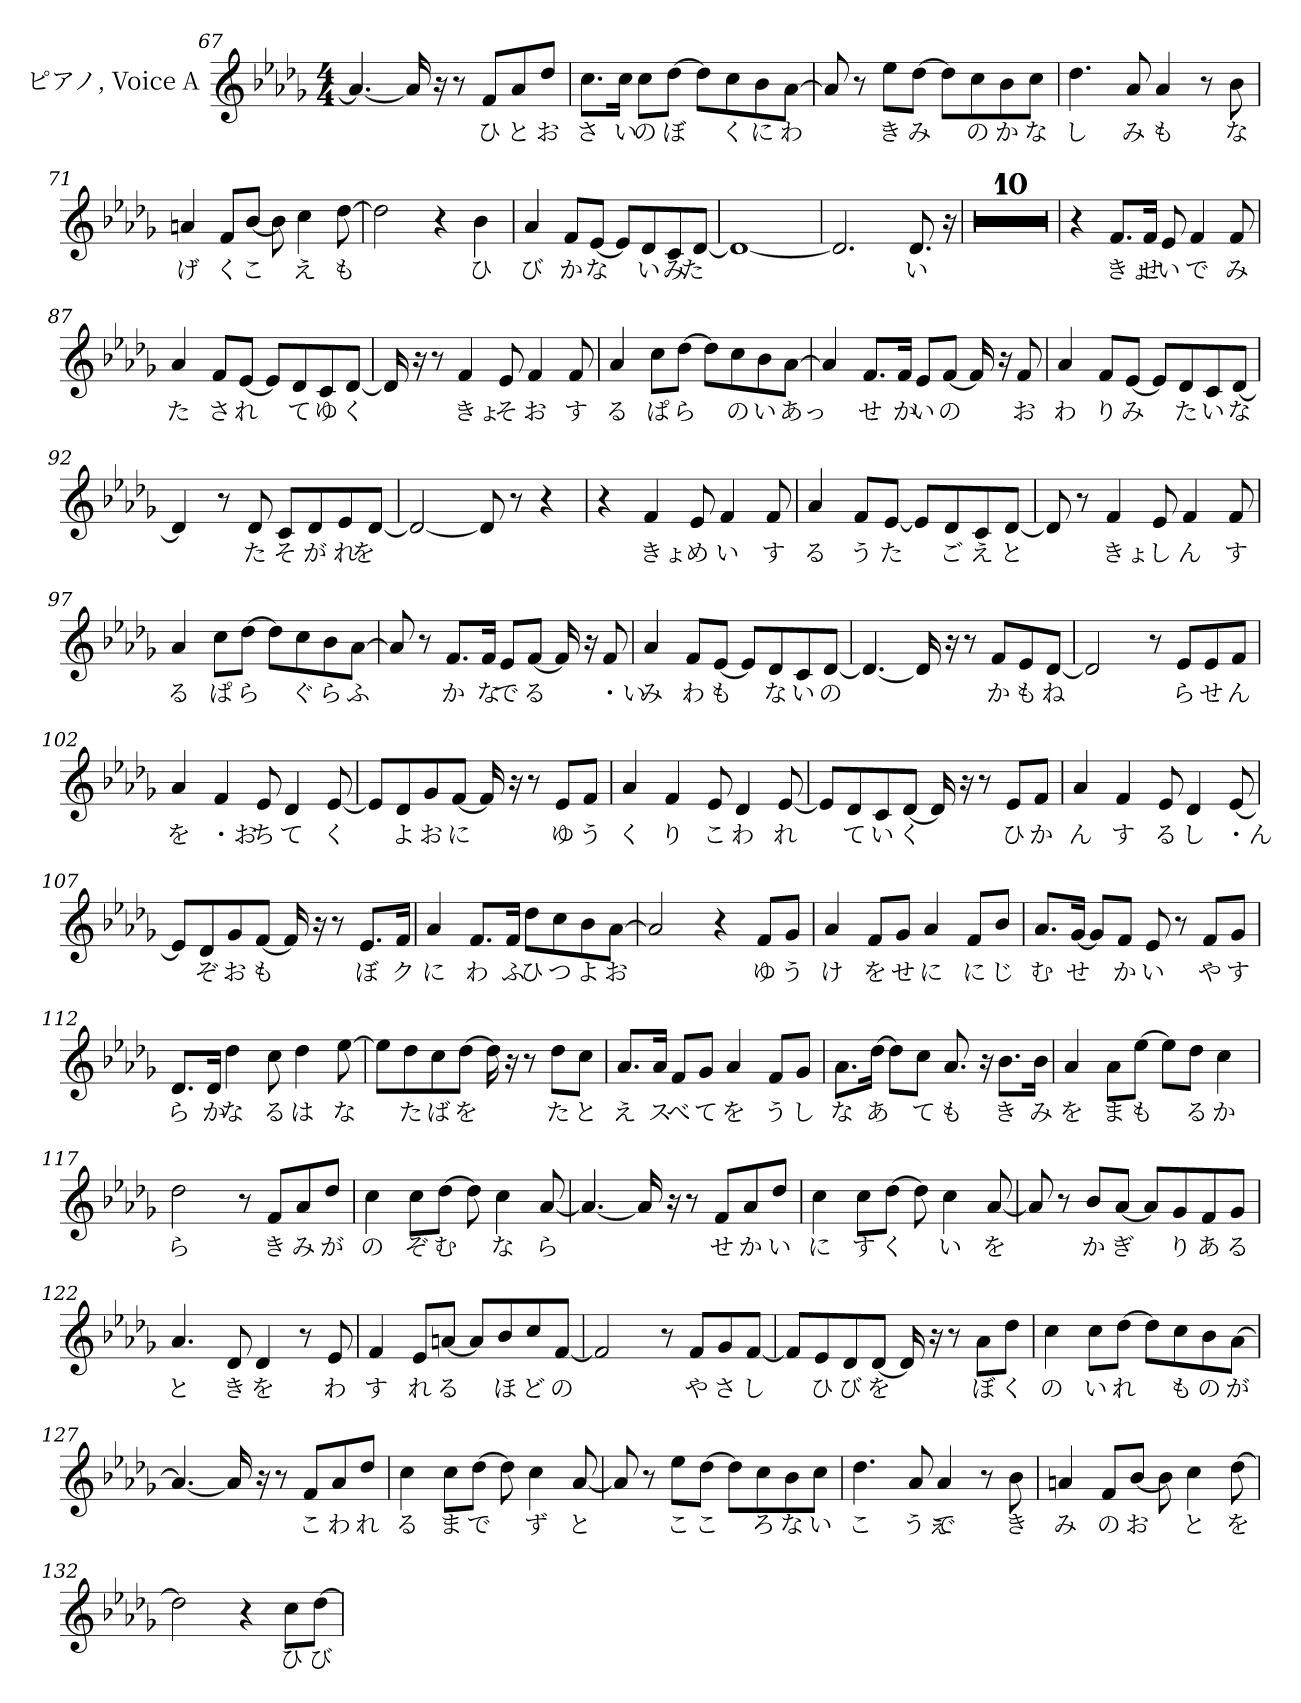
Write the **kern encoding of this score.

**kern	**text
*part1	*part1
*staff1	*staff1
*I"ピアノ, Voice A	*
*clefG2	*
*k[b-e-a-d-g-]	*
*M4/4	*
=67	=67
4.a-/_	.
16a-/]	.
16r	.
8r	.
!	!LO:LY:b
8f/L	ひ
!	!LO:LY:b
8a-/	と
!	!LO:LY:b
8dd-/J	お
=68	=68
!	!LO:LY:b
8.cc\L	さ
!	!LO:LY:b
16cc\Jk	い
!	!LO:LY:b
8cc\L	の
!	!LO:LY:b
[8dd-\J	ぼ
8dd-\L]	.
!	!LO:LY:b
8cc\	く
!	!LO:LY:b
8b-\	に
!	!LO:LY:b
[8a-\J	わ
!!LO:PB:g=z
=69	=69
8a-/]	.
8r	.
!	!LO:LY:b
8ee-\L	き
!	!LO:LY:b
[8dd-\J	み
8dd-\L]	.
!	!LO:LY:b
8cc\	の
!	!LO:LY:b
8b-\	か
!	!LO:LY:b
8cc\J	な
=70	=70
!	!LO:LY:b
4.dd-\	し
!	!LO:LY:b
8a-/	み
!	!LO:LY:b
4a-/	も
8r	.
!	!LO:LY:b
8b-\	な
=71	=71
!	!LO:LY:b
4an/	げ
!	!LO:LY:b
8f/L	く
!	!LO:LY:b
[8b-/J	こ
8b-\]	.
!	!LO:LY:b
4cc\	え
!	!LO:LY:b
[8dd-\	も
=72	=72
2dd-\]	.
4r	.
!	!LO:LY:b
4b-\	ひ
=73	=73
!	!LO:LY:b
4a-/	び
!	!LO:LY:b
8f/L	か
!	!LO:LY:b
[8e-/J	な
8e-/L]	.
!	!LO:LY:b
8d-/	い
!	!LO:LY:b
8c/	み
!	!LO:LY:b
[8d-/J	た
=74	=74
1d-_	.
!!LO:LB:g=z
=75	=75
2.d-/]	.
!	!LO:LY:b
8.d-/	い
16r	.
=76	=76
1r	.
=77	=77
1r	.
=78	=78
1r	.
=79	=79
1r	.
=80	=80
1r	.
=81	=81
1r	.
=82	=82
1r	.
=83	=83
1r	.
=84	=84
1r	.
=85	=85
1r	.
=86	=86
4r	.
!	!LO:LY:b
8.f/L	きょ
!	!LO:LY:b
16f/Jk	せ
!	!LO:LY:b
8e-/	い
!	!LO:LY:b
4f/	で
!	!LO:LY:b
8f/	み
!!LO:LB:g=z
=87	=87
!	!LO:LY:b
4a-/	た
!	!LO:LY:b
8f/L	さ
!	!LO:LY:b
[8e-/J	れ
8e-/L]	.
!	!LO:LY:b
8d-/	て
!	!LO:LY:b
8c/	ゆ
!	!LO:LY:b
[8d-/J	く
=88	=88
16d-/]	.
16r	.
8r	.
!	!LO:LY:b
4f/	きょ
!	!LO:LY:b
8e-/	そ
!	!LO:LY:b
4f/	お
!	!LO:LY:b
8f/	す
=89	=89
!	!LO:LY:b
4a-/	る
!	!LO:LY:b
8cc\L	ぱ
!	!LO:LY:b
[8dd-\J	ら
8dd-\L]	.
!	!LO:LY:b
8cc\	の
!	!LO:LY:b
8b-\	い
!	!LO:LY:b
[8a-\J	あっ
=90	=90
4a-/]	.
!	!LO:LY:b
8.f/L	せ
!	!LO:LY:b
16f/Jk	か
!	!LO:LY:b
8e-/L	い
!	!LO:LY:b
[8f/J	の
16f/]	.
16r	.
!	!LO:LY:b
8f/	お
!!LO:LB:g=z
=91	=91
!	!LO:LY:b
4a-/	わ
!	!LO:LY:b
8f/L	り
!	!LO:LY:b
[8e-/J	み
8e-/L]	.
!	!LO:LY:b
8d-/	た
!	!LO:LY:b
8c/	い
!	!LO:LY:b
[8d-/J	な
=92	=92
4d-/]	.
8r	.
!	!LO:LY:b
8d-/	た
!	!LO:LY:b
8c/L	そ
!	!LO:LY:b
8d-/	が
!	!LO:LY:b
8e-/	れ
!	!LO:LY:b
[8d-/J	を
=93	=93
2d-/_	.
8d-/]	.
8r	.
4r	.
=94	=94
4r	.
!	!LO:LY:b
4f/	きょ
!	!LO:LY:b
8e-/	め
!	!LO:LY:b
4f/	い
!	!LO:LY:b
8f/	す
=95	=95
!	!LO:LY:b
4a-/	る
!	!LO:LY:b
8f/L	う
!	!LO:LY:b
[8e-/J	た
8e-/L]	.
!	!LO:LY:b
8d-/	ご
!	!LO:LY:b
8c/	え
!	!LO:LY:b
[8d-/J	と
!!LO:LB:g=z
=96	=96
8d-/]	.
8r	.
!	!LO:LY:b
4f/	きょ
!	!LO:LY:b
8e-/	し
!	!LO:LY:b
4f/	ん
!	!LO:LY:b
8f/	す
=97	=97
!	!LO:LY:b
4a-/	る
!	!LO:LY:b
8cc\L	ぱ
!	!LO:LY:b
[8dd-\J	ら
8dd-\L]	.
!	!LO:LY:b
8cc\	ぐ
!	!LO:LY:b
8b-\	ら
!	!LO:LY:b
[8a-\J	ふ
=98	=98
8a-/]	.
8r	.
!	!LO:LY:b
8.f/L	か
!	!LO:LY:b
16f/Jk	な
!	!LO:LY:b
8e-/L	で
!	!LO:LY:b
[8f/J	る
16f/]	.
16r	.
!	!LO:LY:b
8f/	・い
=99	=99
!	!LO:LY:b
4a-/	み
!	!LO:LY:b
8f/L	わ
!	!LO:LY:b
[8e-/J	も
8e-/L]	.
!	!LO:LY:b
8d-/	な
!	!LO:LY:b
8c/	い
!	!LO:LY:b
[8d-/J	の
!!LO:LB:g=z
=100	=100
4.d-/_	.
16d-/]	.
16r	.
8r	.
!	!LO:LY:b
8f/L	か
!	!LO:LY:b
8e-/	も
!	!LO:LY:b
[8d-/J	ね
=101	=101
2d-/]	.
8r	.
!	!LO:LY:b
8e-/L	ら
!	!LO:LY:b
8e-/	せ
!	!LO:LY:b
8f/J	ん
=102	=102
!	!LO:LY:b
4a-/	を
!	!LO:LY:b
4f/	・お
!	!LO:LY:b
8e-/	ち
!	!LO:LY:b
4d-/	て
!	!LO:LY:b
[8e-/	く
=103	=103
8e-/L]	.
!	!LO:LY:b
8d-/	よ
!	!LO:LY:b
8g-/	お
!	!LO:LY:b
[8f/J	に
16f/]	.
16r	.
8r	.
!	!LO:LY:b
8e-/L	ゆ
!	!LO:LY:b
8f/J	う
=104	=104
!	!LO:LY:b
4a-/	く
!	!LO:LY:b
4f/	り
!	!LO:LY:b
8e-/	こ
!	!LO:LY:b
4d-/	わ
!	!LO:LY:b
[8e-/	れ
!!LO:LB:g=z
=105	=105
8e-/L]	.
!	!LO:LY:b
8d-/	て
!	!LO:LY:b
8c/	い
!	!LO:LY:b
[8d-/J	く
16d-/]	.
16r	.
8r	.
!	!LO:LY:b
8e-/L	ひ
!	!LO:LY:b
8f/J	か
=106	=106
!	!LO:LY:b
4a-/	ん
!	!LO:LY:b
4f/	す
!	!LO:LY:b
8e-/	る
!	!LO:LY:b
4d-/	し
!	!LO:LY:b
[8e-/	・ん
=107	=107
8e-/L]	.
!	!LO:LY:b
8d-/	ぞ
!	!LO:LY:b
8g-/	お
!	!LO:LY:b
[8f/J	も
16f/]	.
16r	.
8r	.
!	!LO:LY:b
8.e-/L	ぼ
!	!LO:LY:b
16f/Jk	ク
=108	=108
!	!LO:LY:b
4a-/	に
!	!LO:LY:b
8.f/L	わ
!	!LO:LY:b
16f/Jk	ふ
!	!LO:LY:b
8dd-\L	ひ
!	!LO:LY:b
8cc\	つ
!	!LO:LY:b
8b-\	よ
!	!LO:LY:b
[8a-\J	お
!!LO:LB:g=z
=109	=109
2a-/]	.
4r	.
!	!LO:LY:b
8f/L	ゆ
!	!LO:LY:b
8g-/J	う
=110	=110
!	!LO:LY:b
4a-/	け
!	!LO:LY:b
8f/L	を
!	!LO:LY:b
8g-/J	せ
!	!LO:LY:b
4a-/	に
!	!LO:LY:b
8f/L	に
!	!LO:LY:b
8b-/J	じ
=111	=111
!	!LO:LY:b
8.a-/L	む
!	!LO:LY:b
[16g-/Jk	せ
8g-/L]	.
!	!LO:LY:b
8f/J	か
!	!LO:LY:b
8e-/	い
8r	.
!	!LO:LY:b
8f/L	や
!	!LO:LY:b
8g-/J	す
=112	=112
!	!LO:LY:b
8.d-/L	ら
!	!LO:LY:b
16d-/Jk	か
!	!LO:LY:b
4dd-\	な
!	!LO:LY:b
8cc\	る
!	!LO:LY:b
4dd-\	は
!	!LO:LY:b
[8ee-\	な
=113	=113
8ee-\L]	.
!	!LO:LY:b
8dd-\	た
!	!LO:LY:b
8cc\	ば
!	!LO:LY:b
[8dd-\J	を
16dd-\]	.
16r	.
8r	.
!	!LO:LY:b
8dd-\L	た
!	!LO:LY:b
8cc\J	と
!!LO:LB:g=z
=114	=114
!	!LO:LY:b
8.a-/L	え
!	!LO:LY:b
16a-/Jk	ス
!	!LO:LY:b
8f/L	べ
!	!LO:LY:b
8g-/J	て
!	!LO:LY:b
4a-/	を
!	!LO:LY:b
8f/L	う
!	!LO:LY:b
8g-/J	し
=115	=115
!	!LO:LY:b
8.a-\L	な
!	!LO:LY:b
[16dd-\Jk	あ
8dd-\L]	.
!	!LO:LY:b
8cc\J	て
!	!LO:LY:b
8.a-/	も
16r	.
!	!LO:LY:b
8.b-\L	き
!	!LO:LY:b
16b-\Jk	み
=116	=116
!	!LO:LY:b
4a-/	を
!	!LO:LY:b
8a-\L	ま
!	!LO:LY:b
[8ee-\J	も
8ee-\L]	.
!	!LO:LY:b
8dd-\J	る
!	!LO:LY:b
4cc\	か
=117	=117
!	!LO:LY:b
2dd-\	ら
8r	.
!	!LO:LY:b
8f/L	き
!	!LO:LY:b
8a-/	み
!	!LO:LY:b
8dd-/J	が
=118	=118
!	!LO:LY:b
4cc\	の
!	!LO:LY:b
8cc\L	ぞ
!	!LO:LY:b
[8dd-\J	む
8dd-\]	.
!	!LO:LY:b
4cc\	な
!	!LO:LY:b
[8a-/	ら
!!LO:LB:g=z
=119	=119
4.a-/_	.
16a-/]	.
16r	.
8r	.
!	!LO:LY:b
8f/L	せ
!	!LO:LY:b
8a-/	か
!	!LO:LY:b
8dd-/J	い
=120	=120
!	!LO:LY:b
4cc\	に
!	!LO:LY:b
8cc\L	す
!	!LO:LY:b
[8dd-\J	く
8dd-\]	.
!	!LO:LY:b
4cc\	い
!	!LO:LY:b
[8a-/	を
=121	=121
8a-/]	.
8r	.
!	!LO:LY:b
8b-/L	か
!	!LO:LY:b
[8a-/J	ぎ
8a-/L]	.
!	!LO:LY:b
8g-/	り
!	!LO:LY:b
8f/	あ
!	!LO:LY:b
8g-/J	る
=122	=122
!	!LO:LY:b
4.a-/	と
!	!LO:LY:b
8d-/	き
!	!LO:LY:b
4d-/	を
8r	.
!	!LO:LY:b
8e-/	わ
=123	=123
!	!LO:LY:b
4f/	す
!	!LO:LY:b
8e-/L	れ
!	!LO:LY:b
[8an/J	る
8a/L]	.
!	!LO:LY:b
8b-/	ほ
!	!LO:LY:b
8cc/	ど
!	!LO:LY:b
[8f/J	の
!!LO:LB:g=z
=124	=124
2f/]	.
8r	.
!	!LO:LY:b
8f/L	や
!	!LO:LY:b
8g-/	さ
!	!LO:LY:b
[8f/J	し
=125	=125
8f/L]	.
!	!LO:LY:b
8e-/	ひ
!	!LO:LY:b
8d-/	び
!	!LO:LY:b
[8d-/J	を
16d-/]	.
16r	.
8r	.
!	!LO:LY:b
8a-\L	ぼ
!	!LO:LY:b
8dd-\J	く
=126	=126
!	!LO:LY:b
4cc\	の
!	!LO:LY:b
8cc\L	い
!	!LO:LY:b
[8dd-\J	れ
8dd-\L]	.
!	!LO:LY:b
8cc\	も
!	!LO:LY:b
8b-\	の
!	!LO:LY:b
[8a-\J	が
=127	=127
4.a-/_	.
16a-/]	.
16r	.
8r	.
!	!LO:LY:b
8f/L	こ
!	!LO:LY:b
8a-/	わ
!	!LO:LY:b
8dd-/J	れ
=128	=128
!	!LO:LY:b
4cc\	る
!	!LO:LY:b
8cc\L	ま
!	!LO:LY:b
[8dd-\J	で
8dd-\]	.
!	!LO:LY:b
4cc\	ず
!	!LO:LY:b
[8a-/	と
!!LO:PB:g=z
=129	=129
8a-/]	.
8r	.
!	!LO:LY:b
8ee-\L	こ
!	!LO:LY:b
[8dd-\J	こ
8dd-\L]	.
!	!LO:LY:b
8cc\	ろ
!	!LO:LY:b
8b-\	な
!	!LO:LY:b
8cc\J	い
=130	=130
!	!LO:LY:b
4.dd-\	こ
!	!LO:LY:b
8a-/	うぇ
!	!LO:LY:b
4a-/	で
8r	.
!	!LO:LY:b
8b-\	き
=131	=131
!	!LO:LY:b
4an/	み
!	!LO:LY:b
8f/L	の
!	!LO:LY:b
[8b-/J	お
8b-\]	.
!	!LO:LY:b
4cc\	と
!	!LO:LY:b
[8dd-\	を
=132	=132
2dd-\]	.
4r	.
!	!LO:LY:b
8cc\L	ひ
!	!LO:LY:b
[8dd-\J	び
=	=
*-	*-
